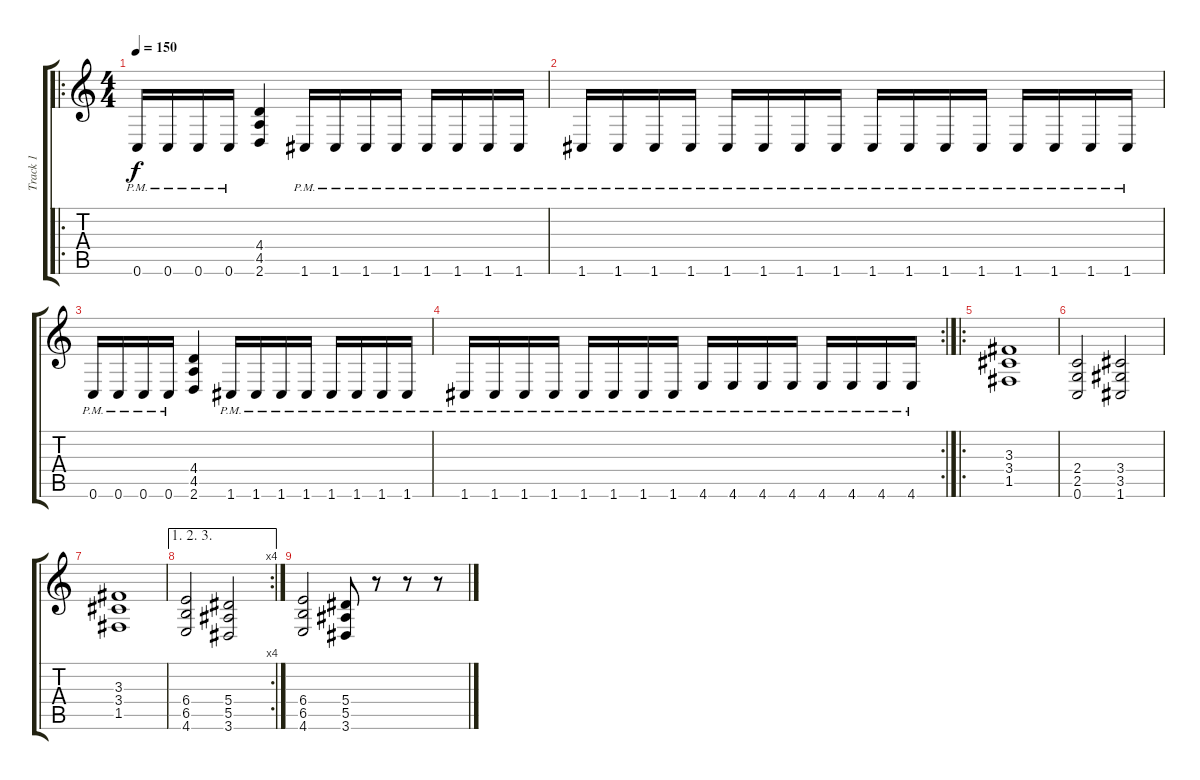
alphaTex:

\track ("Track 1" "Track 1") {instrument distortionguitar}
\staff {score tabs}
\tuning (C4 G3 Eb3 Bb2 F2 C2) {hide}
\ro
\ts (4 4)
\tempo 150
\clef g2
\ks c
0.6{pm}.16{dy f} 0.6{pm}.16 0.6{pm}.16 0.6{pm}.16 (4.4 4.5 2.6).4 1.6{pm}.16 1.6{pm}.16 1.6{pm}.16 1.6{pm}.16 1.6{pm}.16 1.6{pm}.16 1.6{pm}.16 1.6{pm}.16 |
1.6{pm}.16 1.6{pm}.16 1.6{pm}.16 1.6{pm}.16 1.6{pm}.16 1.6{pm}.16 1.6{pm}.16 1.6{pm}.16 1.6{pm}.16 1.6{pm}.16 1.6{pm}.16 1.6{pm}.16 1.6{pm}.16 1.6{pm}.16 1.6{pm}.16 1.6{pm}.16 |
0.6{pm}.16 0.6{pm}.16 0.6{pm}.16 0.6{pm}.16 (4.4 4.5 2.6).4 1.6{pm}.16 1.6{pm}.16 1.6{pm}.16 1.6{pm}.16 1.6{pm}.16 1.6{pm}.16 1.6{pm}.16 1.6{pm}.16 |
\rc 2
1.6{pm}.16 1.6{pm}.16 1.6{pm}.16 1.6{pm}.16 1.6{pm}.16 1.6{pm}.16 1.6{pm}.16 1.6{pm}.16 4.6{pm}.16 4.6{pm}.16 4.6{pm}.16 4.6{pm}.16 4.6{pm}.16 4.6{pm}.16 4.6{pm}.16 4.6{pm}.16 |
\ro
(3.3 3.4 1.5).1 |
(2.4 2.5 0.6).2 (3.4 3.5 1.6).2 |
(3.3 3.4 1.5).1 |
\ae (1 2 3)
\rc 4
(6.4 6.5 4.6).2 (5.4 5.5 3.6).2 |
(6.4 6.5 4.6).2 (5.4 5.5 3.6).8 r.8 r.8 r.8
